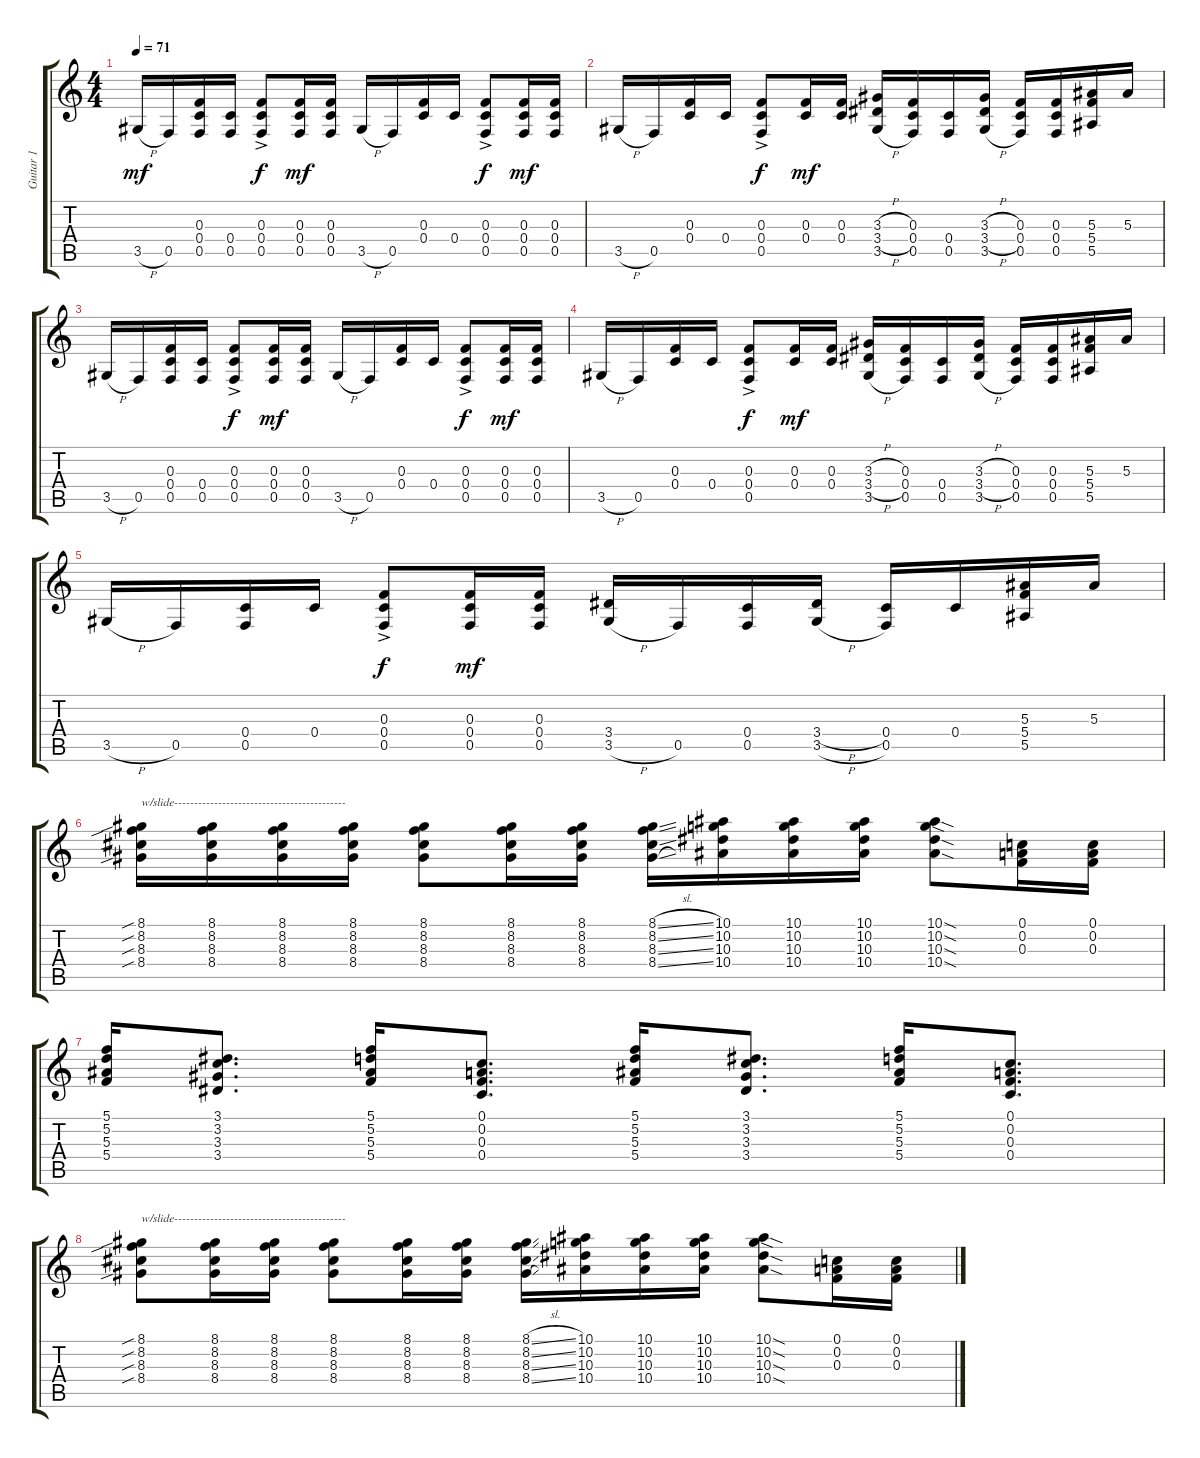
\track ("Guitar 1" "Guitar 1") {instrument electricguitarclean}
\staff {score tabs}
\tuning (C4 A3 F3 C3 F2 C2) {hide}
\ts (4 4)
\tempo 71
\clef g2
\ks c
3.5{h}.16{dy mf} 0.5.16 (0.3 0.4 0.5).16 (0.4 0.5).16 (0.3{ac} 0.4{ac} 0.5{ac}).8{dy f} (0.3 0.4 0.5).16{dy mf} (0.3 0.4 0.5).16 3.5{h}.16 0.5.16 (0.3 0.4).16 0.4.16 (0.3{ac} 0.4{ac} 0.5{ac}).8{dy f} (0.3 0.4 0.5).16{dy mf} (0.3 0.4 0.5).16 |
3.5{h}.16 0.5.16 (0.3 0.4).16 0.4.16 (0.3{ac} 0.4{ac} 0.5{ac}).8{dy f} (0.3 0.4).16{dy mf} (0.3 0.4).16 (3.3{h} 3.4{h} 3.5{h}).16 (0.3 0.4 0.5).16 (0.4 0.5).16 (3.3{h} 3.4{h} 3.5{h}).16 (0.3 0.4 0.5).16 (0.3 0.4 0.5).16 (5.3 5.4 5.5).16 5.3.16 |
3.5{h}.16 0.5.16 (0.3 0.4 0.5).16 (0.4 0.5).16 (0.3{ac} 0.4{ac} 0.5{ac}).8{dy f} (0.3 0.4 0.5).16{dy mf} (0.3 0.4 0.5).16 3.5{h}.16 0.5.16 (0.3 0.4).16 0.4.16 (0.3{ac} 0.4{ac} 0.5{ac}).8{dy f} (0.3 0.4 0.5).16{dy mf} (0.3 0.4 0.5).16 |
3.5{h}.16 0.5.16 (0.3 0.4).16 0.4.16 (0.3{ac} 0.4{ac} 0.5{ac}).8{dy f} (0.3 0.4).16{dy mf} (0.3 0.4).16 (3.3{h} 3.4{h} 3.5{h}).16 (0.3 0.4 0.5).16 (0.4 0.5).16 (3.3{h} 3.4{h} 3.5{h}).16 (0.3 0.4 0.5).16 (0.3 0.4 0.5).16 (5.3 5.4 5.5).16 5.3.16 |
3.5{h}.16 0.5.16 (0.4 0.5).16 0.4.16 (0.3{ac} 0.4{ac} 0.5{ac}).8{dy f} (0.3 0.4 0.5).16{dy mf} (0.3 0.4 0.5).16 (3.4 3.5{h}).16 0.5.16 (0.4 0.5).16 (3.4{h} 3.5{h}).16 (0.4 0.5).16 0.4.16 (5.3 5.4 5.5).16 5.3.16 |
(8.1{sib} 8.2{sib} 8.3{sib} 8.4{sib}).16{txt "w/slide-------------------------------------------"} (8.1 8.2 8.3 8.4).16 (8.1 8.2 8.3 8.4).16 (8.1 8.2 8.3 8.4).16 (8.1 8.2 8.3 8.4).8 (8.1 8.2 8.3 8.4).16 (8.1 8.2 8.3 8.4).16 (8.1{sl} 8.2{sl} 8.3{sl} 8.4{sl}).16 (10.1 10.2 10.3 10.4).16 (10.1 10.2 10.3 10.4).16 (10.1 10.2 10.3 10.4).16 (10.1{sod} 10.2{sod} 10.3{sod} 10.4{sod}).8 (0.1 0.2 0.3).16 (0.1 0.2 0.3).16 |
(5.1 5.2 5.3 5.4).16 (3.1 3.2 3.3 3.4).8{d} (5.1 5.2 5.3 5.4).16 (0.1 0.2 0.3 0.4).8{d} (5.1 5.2 5.3 5.4).16 (3.1 3.2 3.3 3.4).8{d} (5.1 5.2 5.3 5.4).16 (0.1 0.2 0.3 0.4).8{d} |
(8.1{sib} 8.2{sib} 8.3{sib} 8.4{sib}).8{txt "w/slide-------------------------------------------"} (8.1 8.2 8.3 8.4).16 (8.1 8.2 8.3 8.4).16 (8.1 8.2 8.3 8.4).8 (8.1 8.2 8.3 8.4).16 (8.1 8.2 8.3 8.4).16 (8.1{sl} 8.2{sl} 8.3{sl} 8.4{sl}).16 (10.1 10.2 10.3 10.4).16 (10.1 10.2 10.3 10.4).16 (10.1 10.2 10.3 10.4).16 (10.1{sod} 10.2{sod} 10.3{sod} 10.4{sod}).8 (0.1 0.2 0.3).16 (0.1 0.2 0.3).16
